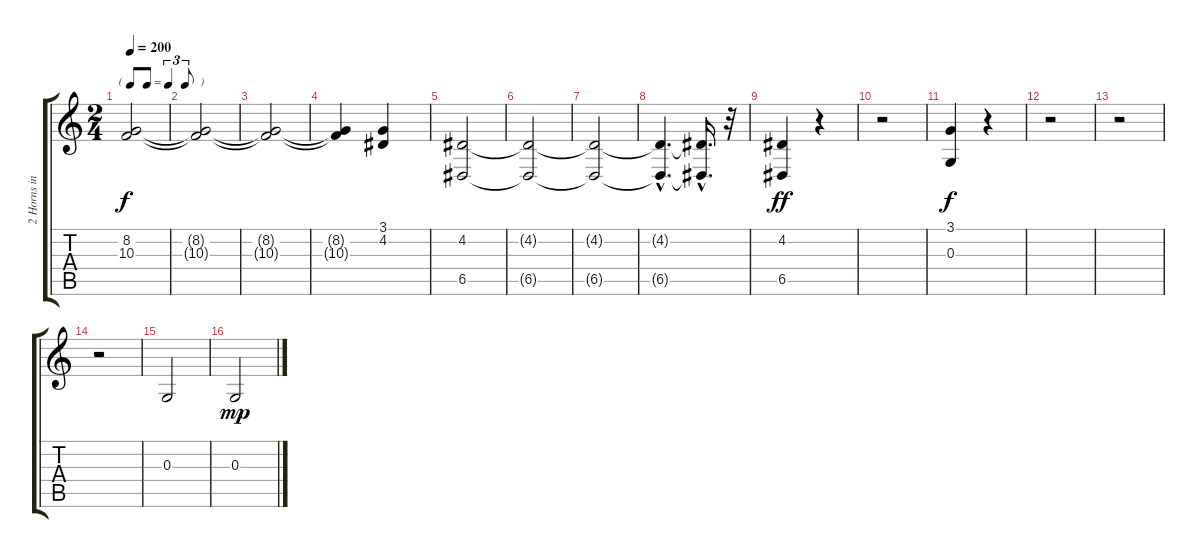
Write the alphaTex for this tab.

\track ("2 Horns in Eb" "2 Horns in") {instrument frenchhorn}
\staff {score tabs}
\tuning (E4 B3 G3 D3 A2 E2) {hide}
\ts (2 4)
\tf triplet8th
\tempo 200
\clef g2
\ks c
(8.2 10.3).2{dy f} |
(8.2{t} 10.3{t}).2 |
(8.2{t} 10.3{t}).2 |
(8.2{t} 10.3{t}).4 (3.1 4.2).4 |
(4.2 6.5).2 |
(4.2{t} 6.5{t}).2 |
(4.2{t} 6.5{t}).2 |
(4.2{hac t} 6.5{hac t}).4{d} (4.2{hac t} 6.5{hac t}).16{d} r.32 |
(4.2 6.5).4{dy ff} r.4 |
r.2 |
(3.1 0.3).4{dy f} r.4 |
r.2 |
r.2 |
r.2 |
0.3.2 |
0.3.2{dy mp}
